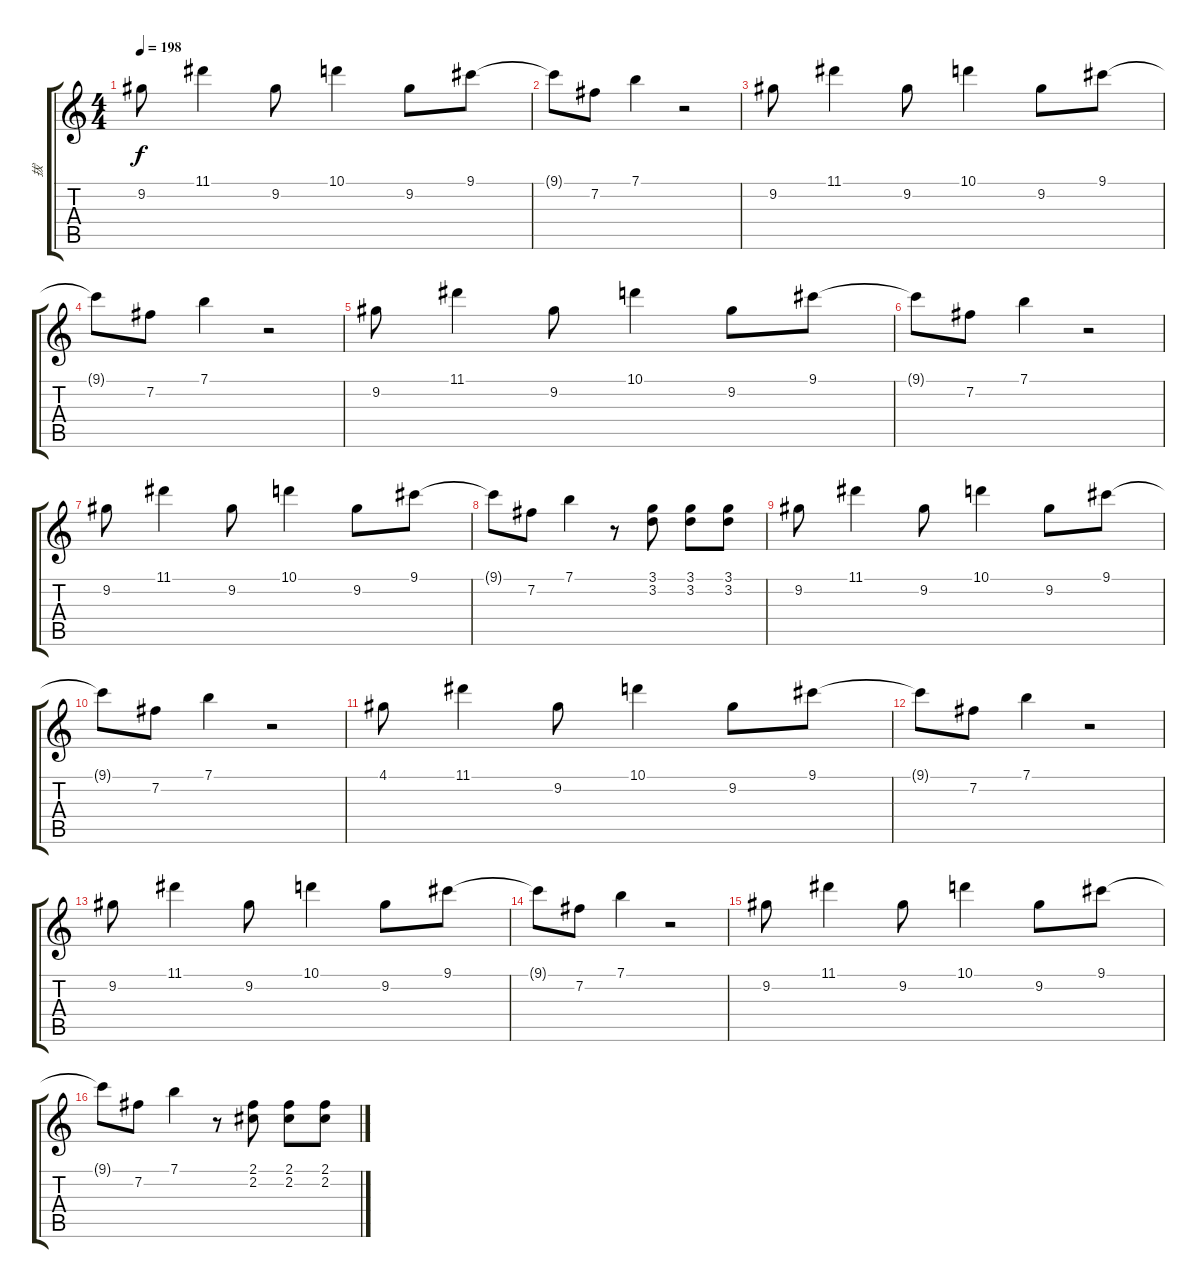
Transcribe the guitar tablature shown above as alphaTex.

\track ("拔" "拔") {instrument distortionguitar}
\staff {score tabs}
\tuning (E4 B3 G3 D3 A2 E2) {hide}
\ts (4 4)
\tempo 198
\clef g2
\ks c
9.2.8{dy f} 11.1.4 9.2.8 10.1.4 9.2.8 9.1.8 |
9.1{t}.8 7.2.8 7.1.4 r.2 |
9.2.8 11.1.4 9.2.8 10.1.4 9.2.8 9.1.8 |
9.1{t}.8 7.2.8 7.1.4 r.2 |
9.2.8 11.1.4 9.2.8 10.1.4 9.2.8 9.1.8 |
9.1{t}.8 7.2.8 7.1.4 r.2 |
9.2.8 11.1.4 9.2.8 10.1.4 9.2.8 9.1.8 |
9.1{t}.8 7.2.8 7.1.4 r.8 (3.1 3.2).8 (3.1 3.2).8 (3.1 3.2).8 |
9.2.8 11.1.4 9.2.8 10.1.4 9.2.8 9.1.8 |
9.1{t}.8 7.2.8 7.1.4 r.2 |
4.1.8 11.1.4 9.2.8 10.1.4 9.2.8 9.1.8 |
9.1{t}.8 7.2.8 7.1.4 r.2 |
9.2.8 11.1.4 9.2.8 10.1.4 9.2.8 9.1.8 |
9.1{t}.8 7.2.8 7.1.4 r.2 |
9.2.8 11.1.4 9.2.8 10.1.4 9.2.8 9.1.8 |
9.1{t}.8 7.2.8 7.1.4 r.8 (2.1 2.2).8 (2.1 2.2).8 (2.1 2.2).8
